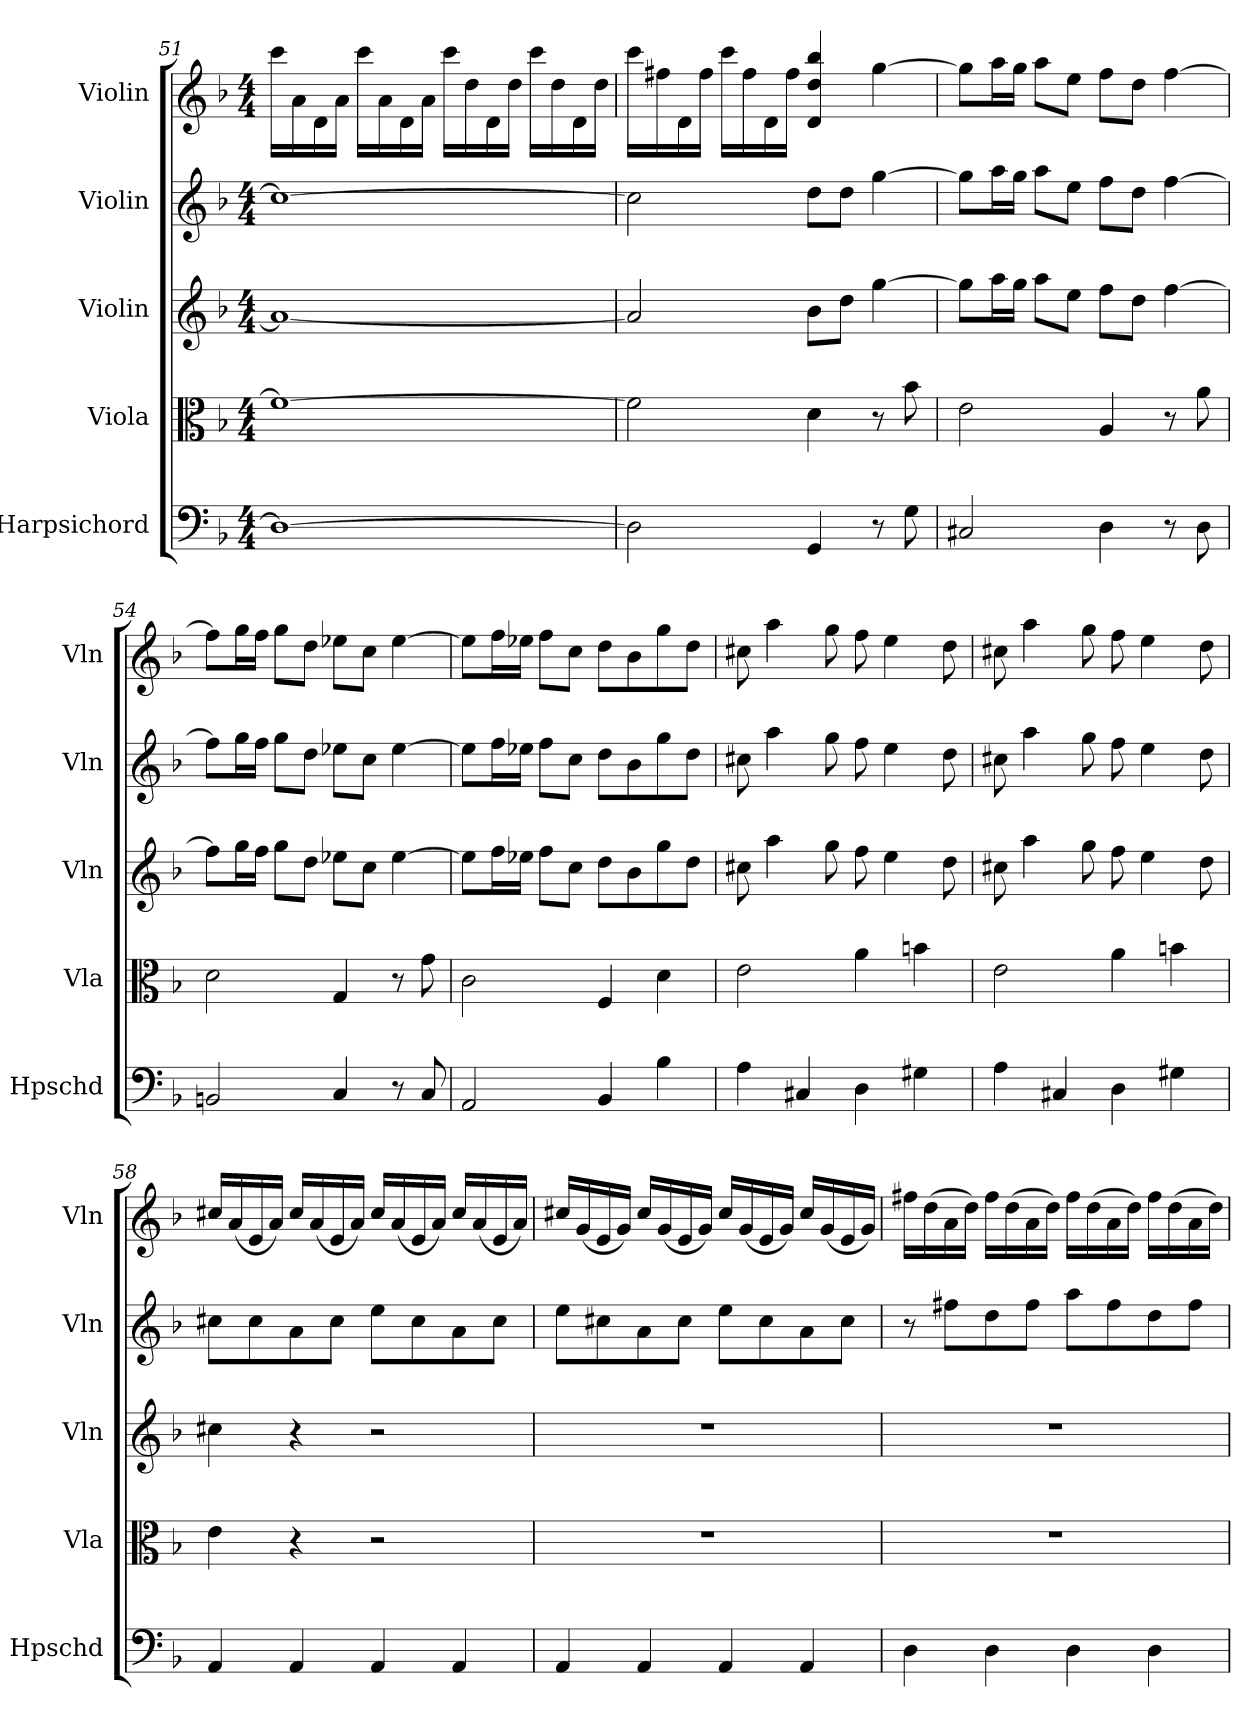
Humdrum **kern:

**kern	**kern	**kern	**kern	**kern
*part5	*part4	*part3	*part2	*part1
*staff5	*staff4	*staff3	*staff2	*staff1
*I"Harpsichord	*I"Viola	*I"Violin	*I"Violin	*I"Violin
*I'Hpschd	*I'Vla	*I'Vln	*I'Vln	*I'Vln
*clefF4	*clefC3	*clefG2	*clefG2	*clefG2
*k[b-]	*k[b-]	*k[b-]	*k[b-]	*k[b-]
*d:	*d:	*d:	*d:	*d:
*M4/4	*M4/4	*M4/4	*M4/4	*M4/4
=51	=51	=51	=51	=51
1D\_	1f#\_	1a/_	1cc\_	16ccc\LL
.	.	.	.	16a\
.	.	.	.	16d\
.	.	.	.	16a\JJ
.	.	.	.	16ccc\LL
.	.	.	.	16a\
.	.	.	.	16d\
.	.	.	.	16a\JJ
.	.	.	.	16ccc\LL
.	.	.	.	16dd\
.	.	.	.	16d\
.	.	.	.	16dd\JJ
.	.	.	.	16ccc\LL
.	.	.	.	16dd\
.	.	.	.	16d\
.	.	.	.	16dd\JJ
=52	=52	=52	=52	=52
2D\]	2f#\]	2a/]	2cc\]	16ccc\LL
.	.	.	.	16ff#X\
.	.	.	.	16d\
.	.	.	.	16ff#\JJ
.	.	.	.	16ccc\LL
.	.	.	.	16ff#\
.	.	.	.	16d\
.	.	.	.	16ff#\JJ
4GG/	4d\	8b-\L	8dd\L	4d/ 4dd/ 4bb-/
.	.	8dd\J	8dd\J	.
8r	8r	[4gg\	[4gg\	[4gg\
8G\	8b-\	.	.	.
=53	=53	=53	=53	=53
2C#X/	2e\	8gg\L]	8gg\L]	8gg\L]
.	.	16aa\L	16aa\L	16aa\L
.	.	16gg\JJ	16gg\JJ	16gg\JJ
.	.	8aa\L	8aa\L	8aa\L
.	.	8ee\J	8ee\J	8ee\J
4D\	4A/	8ff\L	8ff\L	8ff\L
.	.	8dd\J	8dd\J	8dd\J
8r	8r	[4ff\	[4ff\	[4ff\
8D\	8a\	.	.	.
=54	=54	=54	=54	=54
2BBn/	2d\	8ff\L]	8ff\L]	8ff\L]
.	.	16gg\L	16gg\L	16gg\L
.	.	16ff\JJ	16ff\JJ	16ff\JJ
.	.	8gg\L	8gg\L	8gg\L
.	.	8dd\J	8dd\J	8dd\J
4C/	4G/	8ee-X\L	8ee-X\L	8ee-X\L
.	.	8cc\J	8cc\J	8cc\J
8r	8r	[4ee-\	[4ee-\	[4ee-\
8C/	8g\	.	.	.
=55	=55	=55	=55	=55
2AA/	2c\	8ee-\L]	8ee-\L]	8ee-\L]
.	.	16ff\L	16ff\L	16ff\L
.	.	16ee-X\JJ	16ee-X\JJ	16ee-X\JJ
.	.	8ff\L	8ff\L	8ff\L
.	.	8cc\J	8cc\J	8cc\J
4BB-/	4F/	8dd\L	8dd\L	8dd\L
.	.	8b-\	8b-\	8b-\
4B-\	4d\	8gg\	8gg\	8gg\
.	.	8dd\J	8dd\J	8dd\J
=56	=56	=56	=56	=56
4A\	2e\	8cc#X\	8cc#X\	8cc#X\
.	.	4aa\	4aa\	4aa\
4C#X/	.	.	.	.
.	.	8gg\	8gg\	8gg\
4D\	4a\	8ff\	8ff\	8ff\
.	.	4ee\	4ee\	4ee\
4G#X\	4bn\	.	.	.
.	.	8dd\	8dd\	8dd\
=57	=57	=57	=57	=57
4A\	2e\	8cc#X\	8cc#X\	8cc#X\
.	.	4aa\	4aa\	4aa\
4C#X/	.	.	.	.
.	.	8gg\	8gg\	8gg\
4D\	4a\	8ff\	8ff\	8ff\
.	.	4ee\	4ee\	4ee\
4G#X\	4bn\	.	.	.
.	.	8dd\	8dd\	8dd\
=58	=58	=58	=58	=58
4AA/	4e\	4cc#X\	8cc#X\L	16cc#X/LL
.	.	.	.	(16a/
.	.	.	8cc#\	16e/
.	.	.	.	16a/JJ)
4AA/	4r	4r	8a\	16cc#/LL
.	.	.	.	(16a/
.	.	.	8cc#\J	16e/
.	.	.	.	16a/JJ)
4AA/	2r	2r	8ee\L	16cc#/LL
.	.	.	.	(16a/
.	.	.	8cc#\	16e/
.	.	.	.	16a/JJ)
4AA/	.	.	8a\	16cc#/LL
.	.	.	.	(16a/
.	.	.	8cc#\J	16e/
.	.	.	.	16a/JJ)
=59	=59	=59	=59	=59
4AA/	1r	1r	8ee\L	16cc#X/LL
.	.	.	.	(16g/
.	.	.	8cc#X\	16e/
.	.	.	.	16g/JJ)
4AA/	.	.	8a\	16cc#/LL
.	.	.	.	(16g/
.	.	.	8cc#\J	16e/
.	.	.	.	16g/JJ)
4AA/	.	.	8ee\L	16cc#/LL
.	.	.	.	(16g/
.	.	.	8cc#\	16e/
.	.	.	.	16g/JJ)
4AA/	.	.	8a\	16cc#/LL
.	.	.	.	(16g/
.	.	.	8cc#\J	16e/
.	.	.	.	16g/JJ)
=60	=60	=60	=60	=60
4D\	1r	1r	8r	16ff#X\LL
.	.	.	.	(16dd\
.	.	.	8ff#X\L	16a\
.	.	.	.	16dd\JJ)
4D\	.	.	8dd\	16ff#\LL
.	.	.	.	(16dd\
.	.	.	8ff#\J	16a\
.	.	.	.	16dd\JJ)
4D\	.	.	8aa\L	16ff#\LL
.	.	.	.	(16dd\
.	.	.	8ff#\	16a\
.	.	.	.	16dd\JJ)
4D\	.	.	8dd\	16ff#\LL
.	.	.	.	(16dd\
.	.	.	8ff#\J	16a\
.	.	.	.	16dd\JJ)
=	=	=	=	=
*-	*-	*-	*-	*-
